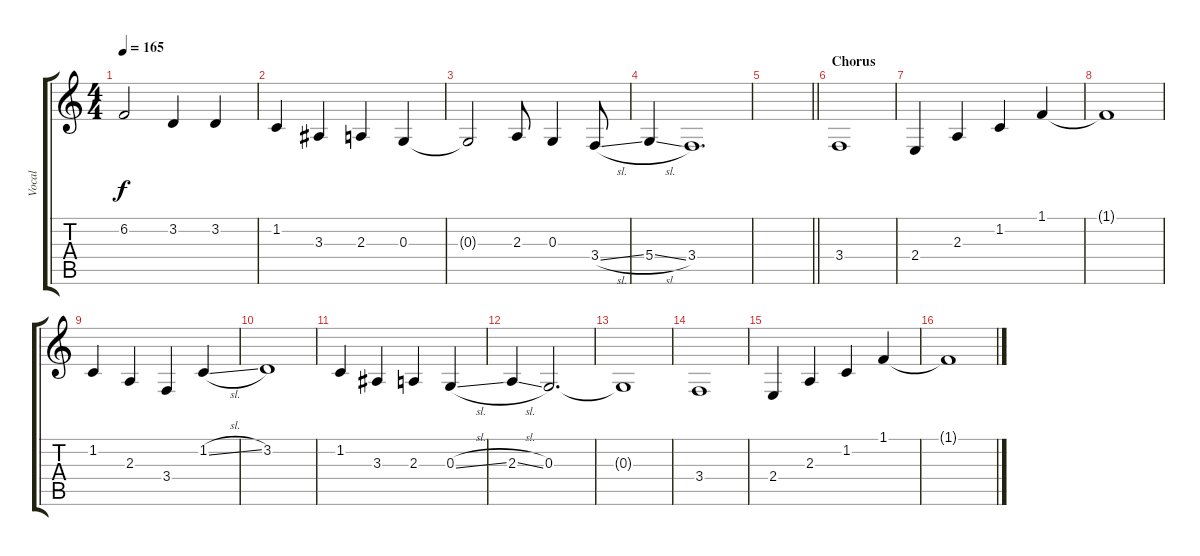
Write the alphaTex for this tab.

\track ("Vocal" "Vocal") {instrument altosax}
\staff {score tabs}
\tuning (E4 B3 G3 D3 A2 E2) {hide}
\ts (4 4)
\tempo 165
\clef g2
\ks c
6.2.2{dy f} 3.2.4 3.2.4 |
1.2.4 3.3.4 2.3.4 0.3.4 |
0.3{t}.2 2.3.8 0.3.4 3.4{sl}.8 |
5.4{sl}.4 3.4.1{d} |
\barLineRight lightlight
|
\section ("" "Chorus")
3.4.1 |
2.4.4 2.3.4 1.2.4 1.1.4 |
1.1{t}.1 |
1.2.4 2.3.4 3.4.4 1.2{sl}.4 |
3.2.1 |
1.2.4 3.3.4 2.3.4 0.3{sl}.4 |
2.3{sl}.4 0.3.2{d} |
0.3{t}.1 |
3.4.1 |
2.4.4 2.3.4 1.2.4 1.1.4 |
1.1{t}.1
